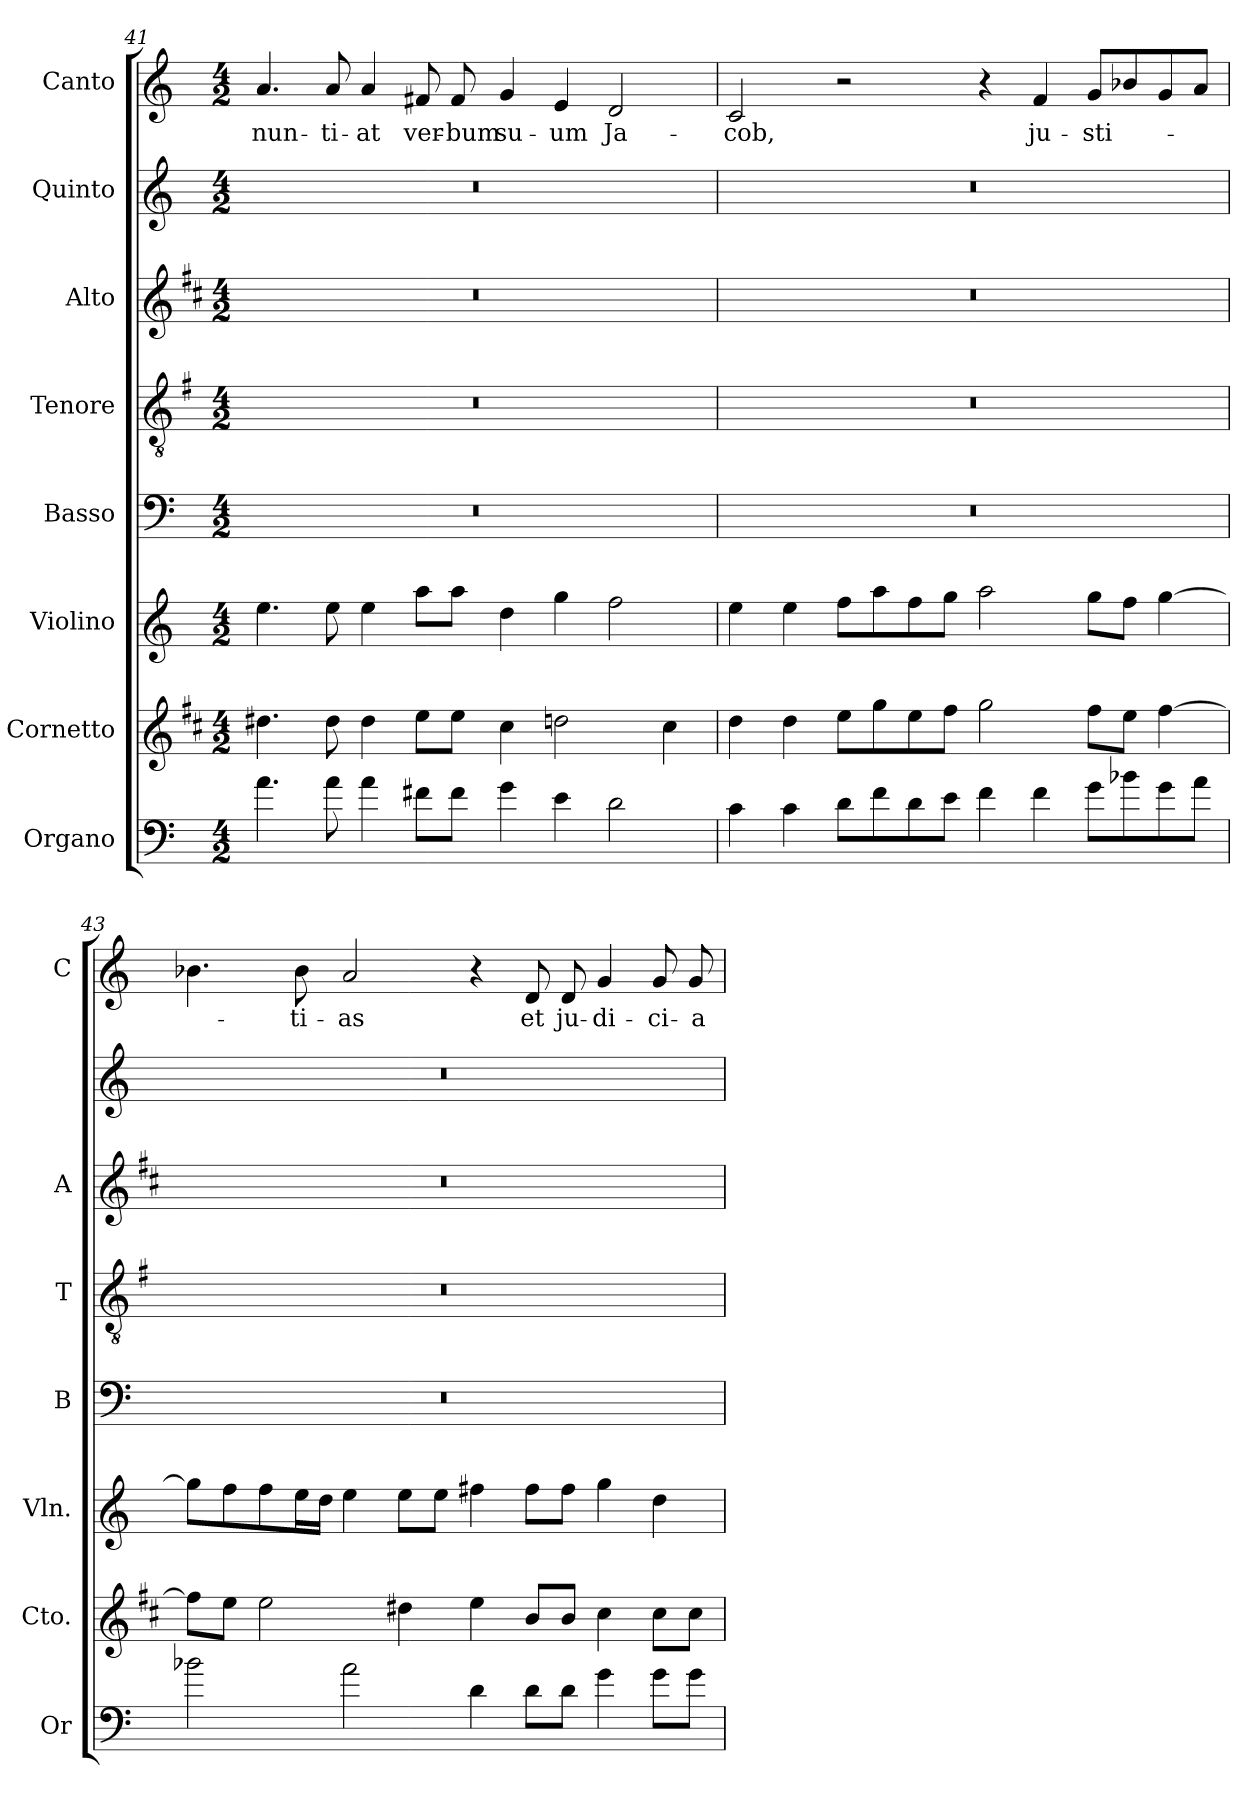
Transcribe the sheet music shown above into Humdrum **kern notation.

**kern	**kern	**kern	**kern	**kern	**kern	**kern	**kern	**text
*part8	*part7	*part6	*part5	*part4	*part3	*part2	*part1	*part1
*staff8	*staff7	*staff6	*staff5	*staff4	*staff3	*staff2	*staff1	*staff1
*I"Organo	*I"Cornetto	*I"Violino	*I"Basso	*I"Tenore	*I"Alto	*I"Quinto	*I"Canto	*
*I'Or	*I'Cto.	*I'Vln.	*I'B	*I'T	*I'A	*	*I'C	*
*clefF4	*clefG2	*clefG2	*clefF4	*clefGv2	*clefG2	*clefG2	*clefG2	*
*	*ITrd1c2	*	*	*ITrd4c7	*ITrd1c2	*	*	*
*k[]	*k[]	*k[]	*k[]	*k[]	*k[]	*k[]	*k[]	*
*C:	*C:	*C:	*C:	*C:	*C:	*C:	*C:	*
*M4/2	*M4/2	*M4/2	*M4/2	*M4/2	*M4/2	*M4/2	*M4/2	*
=41	=41	=41	=41	=41	=41	=41	=41	=41
!	!	!	!	!	!	!	!	!LO:LY:b
4.a\	4.cc#X\	4.ee\	0r	0r	0r	0r	4.a/	-nun-
!	!	!	!	!	!	!	!	!LO:LY:b
8a\	8cc#\	8ee\	.	.	.	.	8a/	-ti-
!	!	!	!	!	!	!	!	!LO:LY:b
4a\	4cc#\	4ee\	.	.	.	.	4a/	-at
!	!	!	!	!	!	!	!	!LO:LY:b
8f#X\L	8dd\L	8aa\L	.	.	.	.	8f#X/	ver-
!	!	!	!	!	!	!	!	!LO:LY:b
8f#\J	8dd\J	8aa\J	.	.	.	.	8f#/	-bum
!	!	!	!	!	!	!	!	!LO:LY:b
4g\	4b\	4dd\	.	.	.	.	4g/	su-
!	!	!	!	!	!	!	!	!LO:LY:b
4e\	2ccn\	4gg\	.	.	.	.	4e/	-um
!	!	!	!	!	!	!	!	!LO:LY:b
2d\	.	2ff\	.	.	.	.	2d/	Ja-
.	4b\	.	.	.	.	.	.	.
=42	=42	=42	=42	=42	=42	=42	=42	=42
!	!	!	!	!	!	!	!	!LO:LY:b
4c\	4cc\	4ee\	0r	0r	0r	0r	2c/	-cob,
4c\	4cc\	4ee\	.	.	.	.	.	.
8d\L	8dd\L	8ff\L	.	.	.	.	2r	.
8f\	8ff\	8aa\	.	.	.	.	.	.
8d\	8dd\	8ff\	.	.	.	.	.	.
8e\J	8ee\J	8gg\J	.	.	.	.	.	.
4f\	2ff\	2aa\	.	.	.	.	4r	.
!	!	!	!	!	!	!	!	!LO:LY:b
4f\	.	.	.	.	.	.	4f/	ju-
!	!	!	!	!	!	!	!	!LO:LY:b
8g\L	8ee\L	8gg\L	.	.	.	.	8g/L	-sti-
8b-X\	8dd\J	8ff\J	.	.	.	.	8b-X/	.
8g\	[4ee\	[4gg\	.	.	.	.	8g/	.
8a\J	.	.	.	.	.	.	8a/J	.
!!LO:PB:g=z
=43	=43	=43	=43	=43	=43	=43	=43	=43
2b-X\	8ee\L]	8gg\L]	0r	0r	0r	0r	4.b-X\	.
.	8dd\J	8ff\	.	.	.	.	.	.
.	2dd\	8ff\	.	.	.	.	.	.
!	!	!	!	!	!	!	!	!LO:LY:b
.	.	16ee\L	.	.	.	.	8b-\	-ti-
.	.	16dd\JJ	.	.	.	.	.	.
!	!	!	!	!	!	!	!	!LO:LY:b
2a\	.	4ee\	.	.	.	.	2a/	-as
.	4cc#X\	8ee\L	.	.	.	.	.	.
.	.	8ee\J	.	.	.	.	.	.
4d\	4dd\	4ff#X\	.	.	.	.	4r	.
!	!	!	!	!	!	!	!	!LO:LY:b
8d\L	8a/L	8ff#\L	.	.	.	.	8d/	et
!	!	!	!	!	!	!	!	!LO:LY:b
8d\J	8a/J	8ff#\J	.	.	.	.	8d/	ju-
!	!	!	!	!	!	!	!	!LO:LY:b
4g\	4b\	4gg\	.	.	.	.	4g/	-di-
!	!	!	!	!	!	!	!	!LO:LY:b
8g\L	8b\L	4dd\	.	.	.	.	8g/	-ci-
!	!	!	!	!	!	!	!	!LO:LY:b
8g\J	8b\J	.	.	.	.	.	8g/	-a
=	=	=	=	=	=	=	=	=
*-	*-	*-	*-	*-	*-	*-	*-	*-
